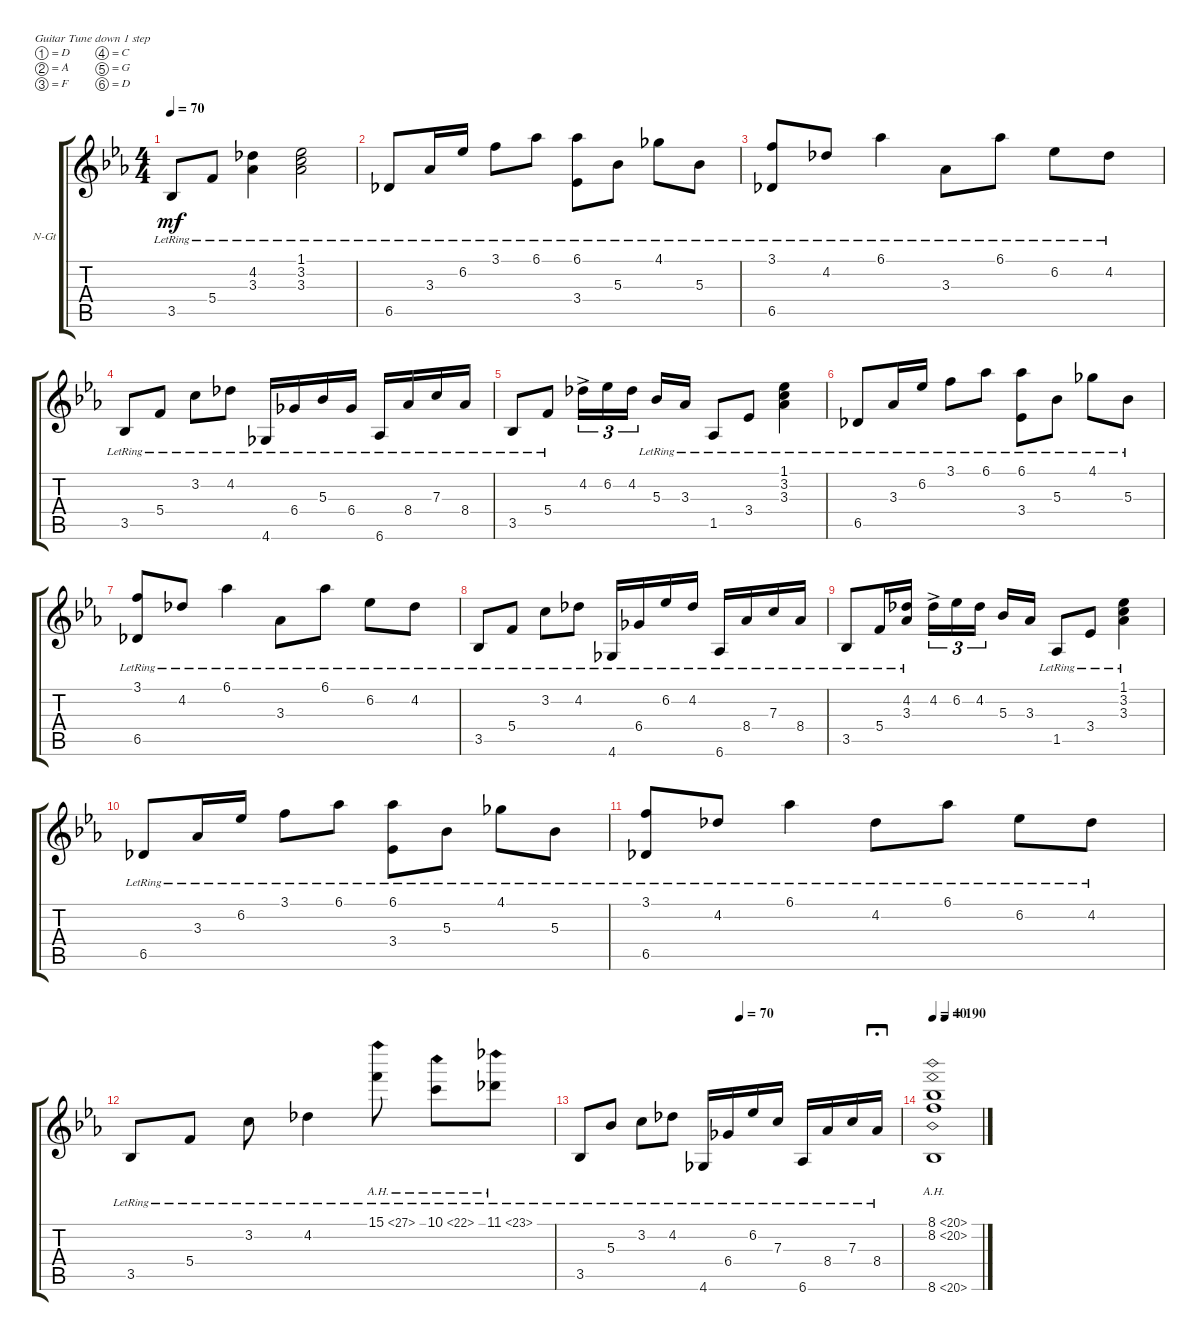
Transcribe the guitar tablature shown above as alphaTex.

\defaultSystemsLayout 4
\bracketExtendMode groupsimilarinstruments
\firstSystemTrackNameOrientation horizontal
\otherSystemsTrackNameOrientation horizontal
\track ("Nylon Guitar" "N-Gt") {instrument acousticguitarnylon}
\staff {score tabs}
\tuning (D4 A3 F3 C3 G2 D2)
\ts (4 4)
\tempo 70
\clef g2
\ks cminor
3.5{lr}.8{dy mf instrument acousticguitarnylon} 5.4{lr}.8 (4.2{lr} 3.3{lr}).4 (3.2{lr} 3.3{lr} 1.1{lr}).2 |
6.5{lr}.8 3.3{lr}.16 6.2{lr}.16 3.1{lr}.8 6.1{lr}.8 (6.1{lr} 3.4{lr}).8 5.3{lr}.8 4.1{lr}.8 5.3{lr}.8 |
(3.1{lr} 6.5{lr}).8 4.2{lr}.8 6.1{lr}.4 3.3{lr}.8 6.1{lr}.8 6.2{lr}.8 4.2{lr}.8 |
3.5{lr}.8 5.4{lr}.8 3.2{lr}.8 4.2{lr}.8 4.6{lr}.16 6.4{lr}.16 5.3{lr}.16 6.4{lr}.16 6.6{lr}.16 8.4{lr}.16 7.3{lr}.16 8.4{lr}.16 |
3.5{lr}.8 5.4{lr}.8 4.2{ac}.16{tu (3 2)} 6.2.16{tu (3 2)} 4.2.16{tu (3 2)} 5.3{lr}.16 3.3{lr}.16 1.5{lr}.8 3.4{lr}.8 (3.3{lr} 3.2 1.1).4 |
6.5{lr}.8 3.3{lr}.16 6.2{lr}.16 3.1{lr}.8 6.1{lr}.8 (6.1{lr} 3.4{lr}).8 5.3{lr}.8 4.1{lr}.8 5.3{lr}.8 |
(3.1{lr} 6.5{lr}).8 4.2{lr}.8 6.1{lr}.4 3.3{lr}.8 6.1{lr}.8 6.2{lr}.8 4.2{lr}.8 |
3.5{lr}.8 5.4{lr}.8 3.2{lr}.8 4.2{lr}.8 4.6{lr}.16 6.4{lr}.16 6.2{lr}.16 4.2{lr}.16 6.6{lr}.16 8.4{lr}.16 7.3{lr}.16 8.4{lr}.16 |
3.5{lr}.8 5.4{lr}.16 (4.2{lr} 3.3{lr}).16 4.2{ac}.16{tu (3 2)} 6.2.16{tu (3 2)} 4.2.16{tu (3 2)} 5.3.16 3.3.16 1.5{lr}.8 3.4{lr}.8 (3.2{lr} 3.3{lr} 1.1{lr}).4 |
6.5{lr}.8 3.3{lr}.16 6.2{lr}.16 3.1{lr}.8 6.1{lr}.8 (6.1{lr} 3.4{lr}).8 5.3{lr}.8 4.1{lr}.8 5.3{lr}.8 |
(3.1{lr} 6.5{lr}).8 4.2{lr}.8 6.1{lr}.4 4.2{lr}.8 6.1{lr}.8 6.2{lr}.8 4.2{lr}.8 |
3.5{lr}.8 5.4{lr}.8 3.2{lr}.8 4.2{lr}.4 15.1{ah 12 lr}.8 10.1{ah 12 lr}.8 11.1{ah 12 lr}.8 |
\tempo (70 0.5)
3.5{lr}.8 5.3{lr}.8 3.2{lr}.8 4.2{lr}.8 4.6{lr}.16 6.4{lr}.16 6.2{lr}.16 7.3{lr}.16 6.6{lr}.16 8.4{lr}.16 7.3{lr}.16 8.4{lr}.16{fermata (long 1)} |
\tempo 40
\tempo (190 0.25)
(8.1{ah 12} 8.2{ah 12} 8.6{ah 12}).1
